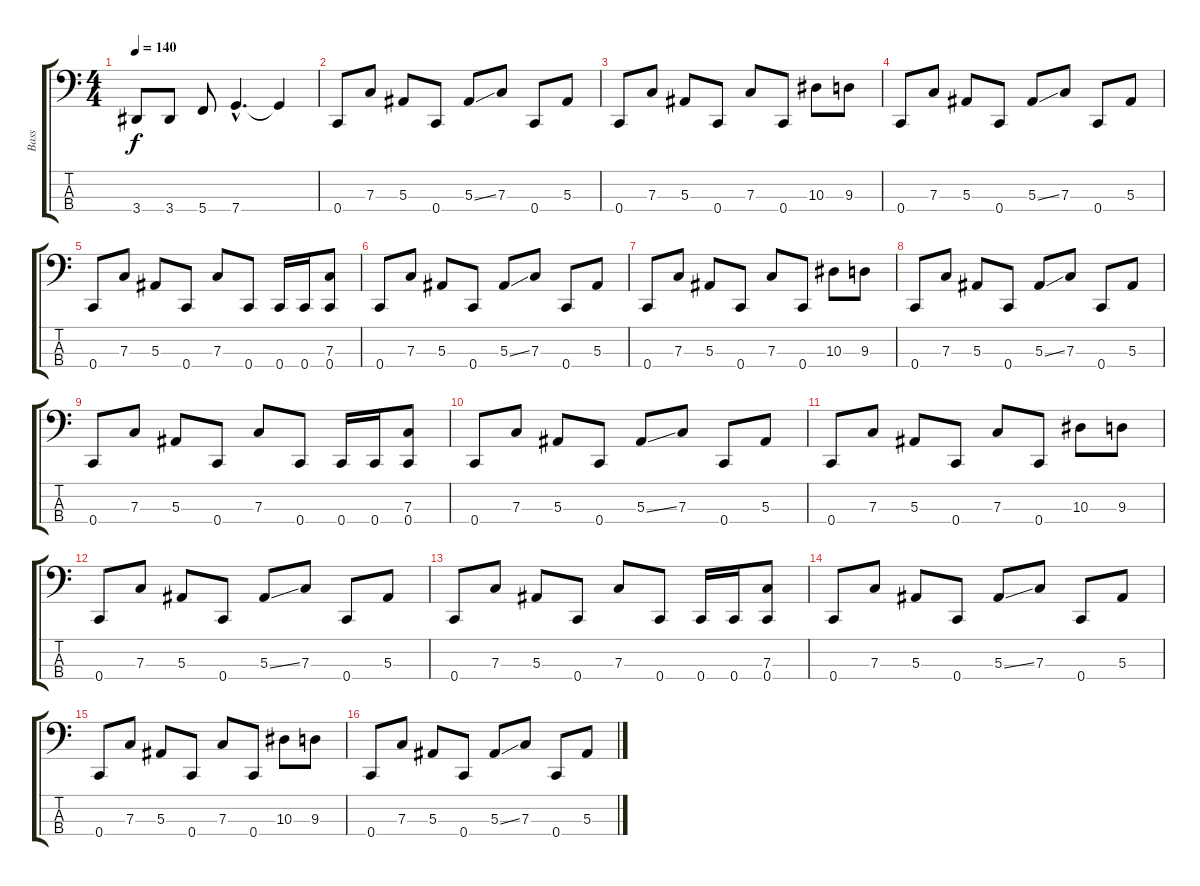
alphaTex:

\track ("Bass" "Bass") {instrument electricbasspick}
\staff {score tabs}
\tuning (Eb2 Bb1 F1 C1) {hide}
\ts (4 4)
\tempo 140
\clef f4
\ks c
3.4{t}.8{dy f} 3.4.8 5.4.8 7.4{hac}.4{d} 7.4{t}.4 |
0.4.8{volume 5} 7.3.8 5.3.8 0.4.8 5.3{ss}.8 7.3.8 0.4.8 5.3.8 |
0.4.8 7.3.8 5.3.8 0.4.8 7.3.8 0.4.8 10.3.8 9.3.8 |
0.4.8 7.3.8 5.3.8 0.4.8 5.3{ss}.8 7.3.8 0.4.8 5.3.8 |
0.4.8 7.3.8 5.3.8 0.4.8 7.3.8 0.4.8 0.4.16 0.4.16 (7.3 0.4).8 |
0.4.8 7.3.8 5.3.8 0.4.8 5.3{ss}.8 7.3.8 0.4.8 5.3.8 |
0.4.8 7.3.8 5.3.8 0.4.8 7.3.8 0.4.8 10.3.8 9.3.8 |
0.4.8 7.3.8 5.3.8 0.4.8 5.3{ss}.8 7.3.8 0.4.8 5.3.8 |
0.4.8 7.3.8 5.3.8 0.4.8 7.3.8 0.4.8 0.4.16 0.4.16 (7.3 0.4).8 |
0.4.8 7.3.8 5.3.8 0.4.8 5.3{ss}.8 7.3.8 0.4.8 5.3.8 |
0.4.8 7.3.8 5.3.8 0.4.8 7.3.8 0.4.8 10.3.8 9.3.8 |
0.4.8 7.3.8 5.3.8 0.4.8 5.3{ss}.8 7.3.8 0.4.8 5.3.8 |
0.4.8 7.3.8 5.3.8 0.4.8 7.3.8 0.4.8 0.4.16 0.4.16 (7.3 0.4).8 |
0.4.8 7.3.8 5.3.8 0.4.8 5.3{ss}.8 7.3.8 0.4.8 5.3.8 |
0.4.8 7.3.8 5.3.8 0.4.8 7.3.8 0.4.8 10.3.8 9.3.8 |
0.4.8 7.3.8 5.3.8 0.4.8 5.3{ss}.8 7.3.8 0.4.8 5.3.8
